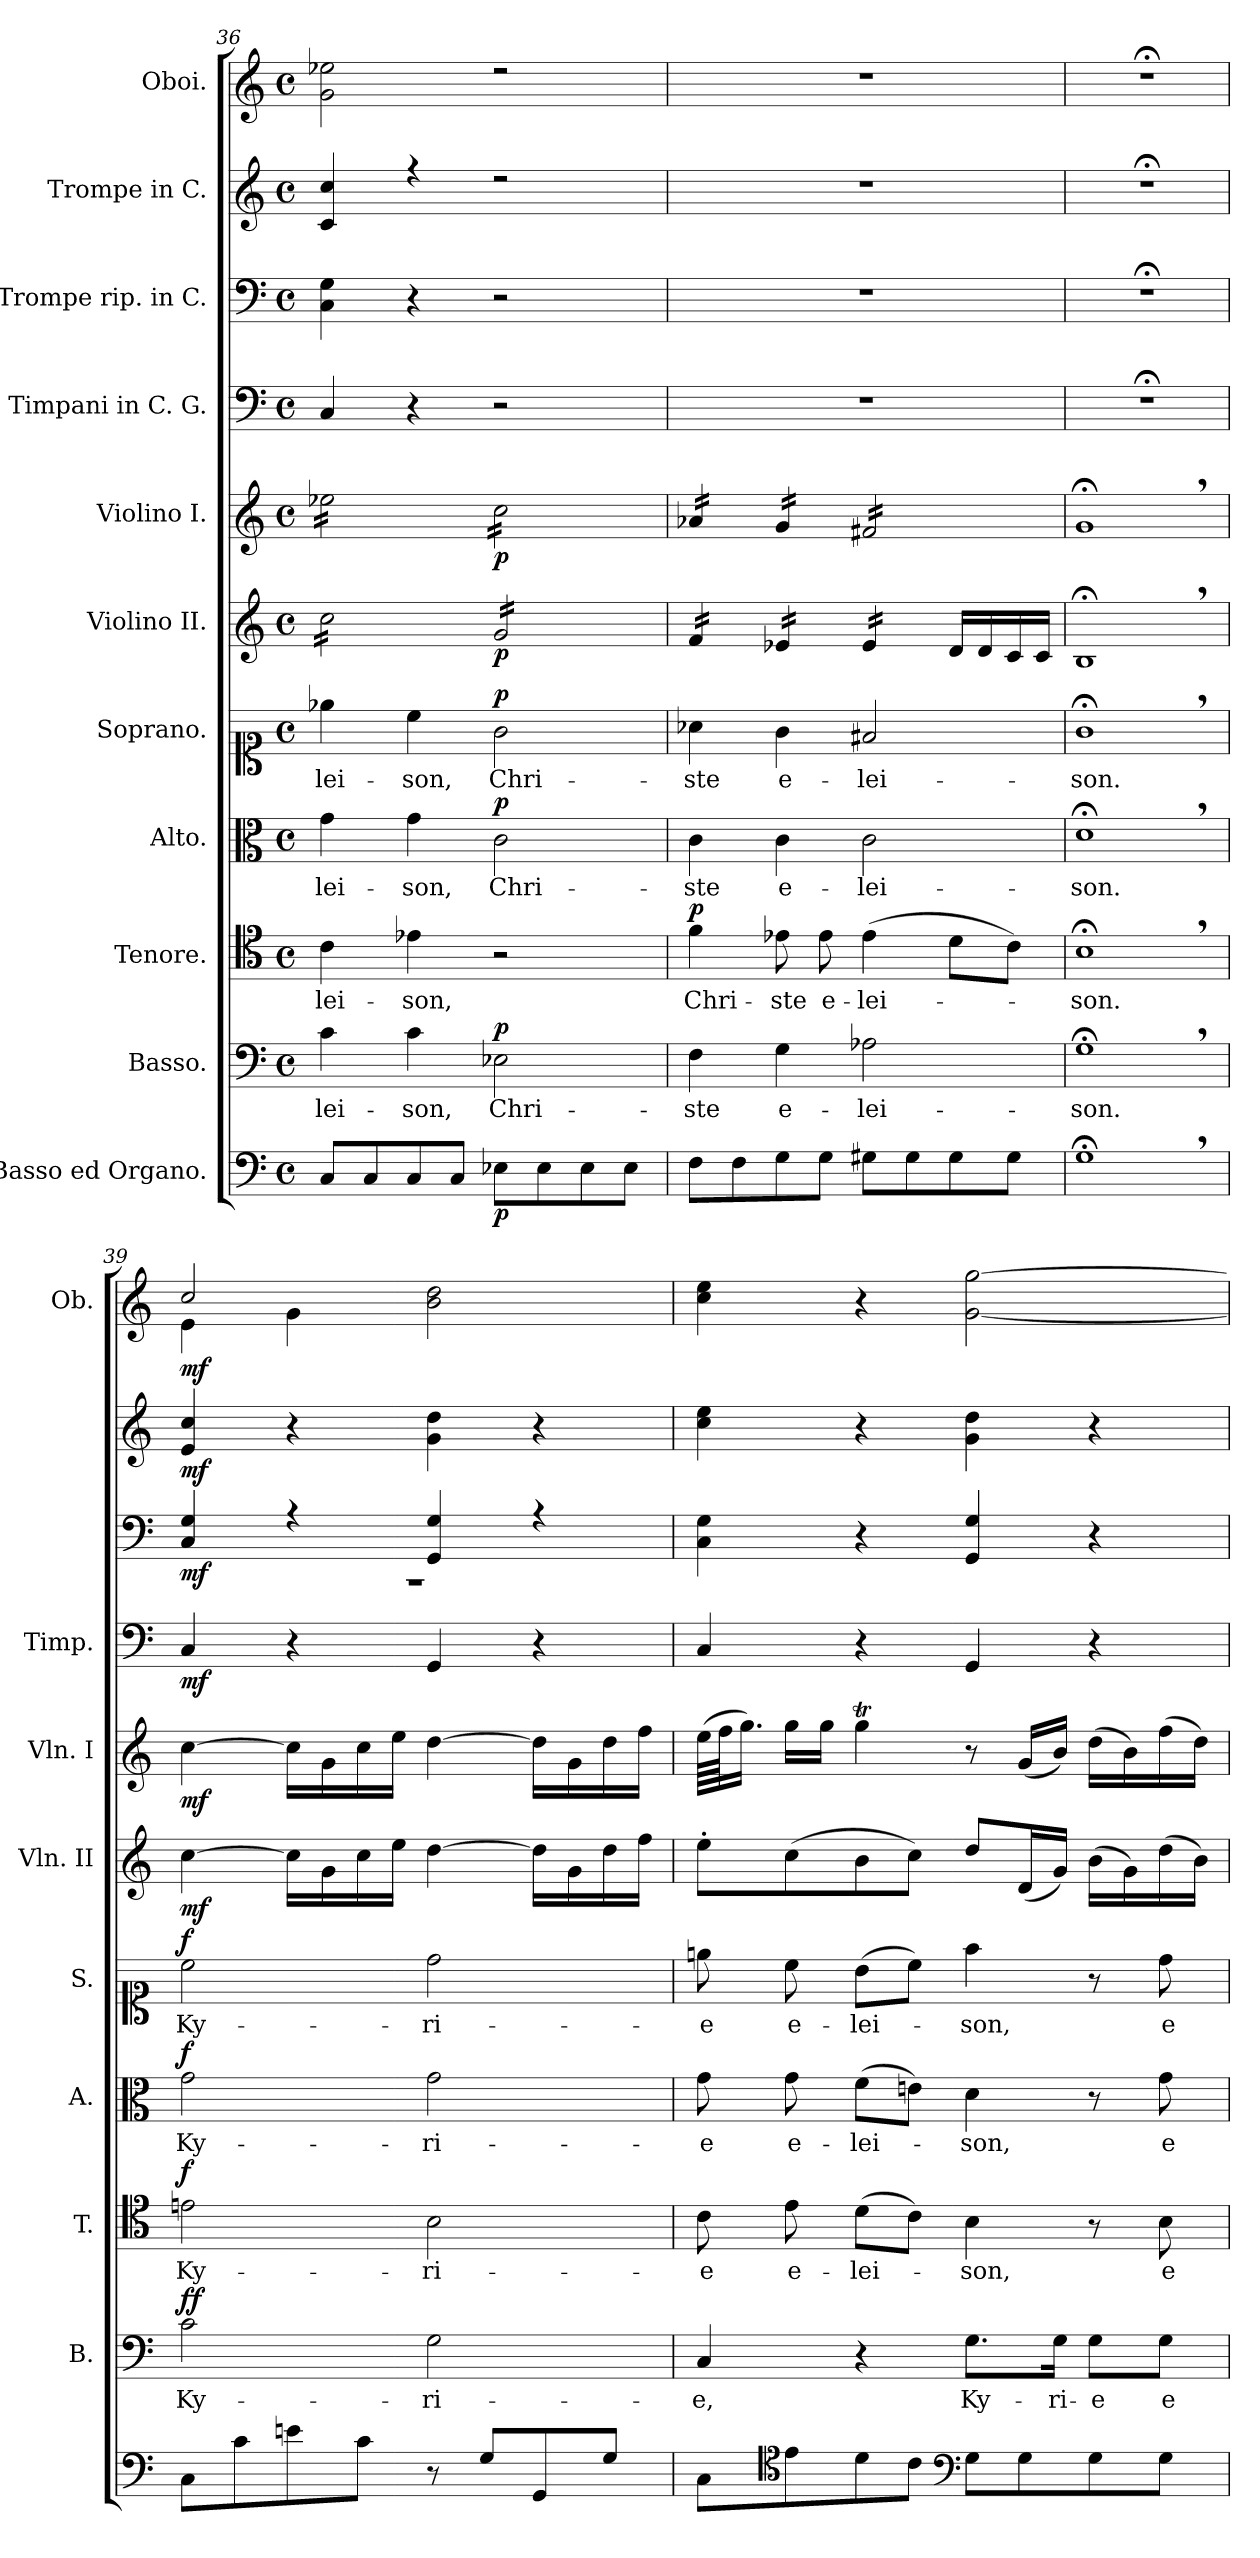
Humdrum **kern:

**kern	**dynam	**kern	**text	**dynam	**kern	**text	**dynam	**kern	**text	**dynam	**kern	**text	**dynam	**kern	**dynam	**kern	**dynam	**kern	**dynam	**kern	**dynam	**kern	**dynam	**kern	**dynam
*part11	*part11	*part10	*part10	*part10	*part9	*part9	*part9	*part8	*part8	*part8	*part7	*part7	*part7	*part6	*part6	*part5	*part5	*part4	*part4	*part3	*part3	*part2	*part2	*part1	*part1
*staff11	*staff11	*staff10	*staff10	*staff10	*staff9	*staff9	*staff9	*staff8	*staff8	*staff8	*staff7	*staff7	*staff7	*staff6	*staff6	*staff5	*staff5	*staff4	*staff4	*staff3	*staff3	*staff2	*staff2	*staff1	*staff1
*I"Basso ed  Organo.	*	*I"Basso.	*	*	*I"Tenore.	*	*	*I"Alto.	*	*	*I"Soprano.	*	*	*I"Violino II.	*	*I"Violino I.	*	*I"Timpani in C. G.	*	*I"Trompe rip. in C.	*	*I"Trompe in C.	*	*I"Oboi.	*
*	*	*I'B.	*	*	*I'T.	*	*	*I'A.	*	*	*I'S.	*	*	*I'Vln. II	*	*I'Vln. I	*	*I'Timp.	*	*	*	*	*	*I'Ob.	*
*clefF4	*	*clefF4	*	*	*clefC4	*	*	*clefC3	*	*	*clefC1	*	*	*clefG2	*	*clefG2	*	*clefF4	*	*clefF4	*	*clefG2	*	*clefG2	*
*k[]	*	*k[]	*	*	*k[]	*	*	*k[]	*	*	*k[]	*	*	*k[]	*	*k[]	*	*k[]	*	*k[]	*	*k[]	*	*k[]	*
*M4/4	*	*M4/4	*	*	*M4/4	*	*	*M4/4	*	*	*M4/4	*	*	*M4/4	*	*M4/4	*	*M4/4	*	*M4/4	*	*M4/4	*	*M4/4	*
*met(c)	*	*met(c)	*	*	*met(c)	*	*	*met(c)	*	*	*met(c)	*	*	*met(c)	*	*met(c)	*	*met(c)	*	*met(c)	*	*met(c)	*	*met(c)	*
=36	=36	=36	=36	=36	=36	=36	=36	=36	=36	=36	=36	=36	=36	=36	=36	=36	=36	=36	=36	=36	=36	=36	=36	=36	=36
!	!	!	!LO:LY:b	!	!	!LO:LY:b	!	!	!LO:LY:b	!	!	!LO:LY:b	!	!	!	!	!	!	!	!	!	!	!	!	!
*	*	*	*	*	*	*	*	*	*	*	*	*	*	*	*	*	*	*	*	*	*	*^	*	*^	*
*	*	*	*	*	*	*	*	*	*	*	*	*	*	*tremolo	*	*	*	*	*	*	*	*	*	*	*	*	*
*	*	*	*	*	*	*	*	*	*	*	*	*	*	*	*	*tremolo	*	*	*	*	*	*	*	*	*	*	*
8C/L	.	4c\	-lei-	.	4c\	-lei-	.	4g\	-lei-	.	4ee-X\	-lei-	.	16cc\LL	.	16ee-X\LL	.	4C/	.	4C\ 4G\	.	4c/ 4cc/	1ryy	.	2g\ 2ee-X\	1ryy	.
.	.	.	.	.	.	.	.	.	.	.	.	.	.	16cc\	.	16ee-X\	.	.	.	.	.	.	.	.	.	.	.
8C/	.	.	.	.	.	.	.	.	.	.	.	.	.	16cc\	.	16ee-X\	.	.	.	.	.	.	.	.	.	.	.
.	.	.	.	.	.	.	.	.	.	.	.	.	.	16cc\	.	16ee-X\	.	.	.	.	.	.	.	.	.	.	.
!	!	!	!LO:LY:b	!	!	!LO:LY:b	!	!	!LO:LY:b	!	!	!LO:LY:b	!	!	!	!	!	!	!	!	!	!	!	!	!	!	!
8C/	.	4c\	-son,	.	4e-X\	-son,	.	4g\	-son,	.	4cc\	-son,	.	16cc\	.	16ee-X\	.	4r	.	4r	.	4r	.	.	.	.	.
.	.	.	.	.	.	.	.	.	.	.	.	.	.	16cc\	.	16ee-X\	.	.	.	.	.	.	.	.	.	.	.
8C/J	.	.	.	.	.	.	.	.	.	.	.	.	.	16cc\	.	16ee-X\	.	.	.	.	.	.	.	.	.	.	.
.	.	.	.	.	.	.	.	.	.	.	.	.	.	16cc\JJ	.	16ee-X\JJ	.	.	.	.	.	.	.	.	.	.	.
!	!LO:DY:b	!	!LO:LY:b	!LO:DY:a	!	!	!	!	!LO:LY:b	!LO:DY:a	!	!LO:LY:b	!LO:DY:a	!	!LO:DY:b	!	!LO:DY:b	!	!	!	!	!	!	!	!	!	!
8E-X\L	p	2E-X\	Chri-	p	2r	.	.	2c\	Chri-	p	2g\	Chri-	p	16g/LL	p	16cc\LL	p	2r	.	2r	.	2r	.	.	2r	.	.
.	.	.	.	.	.	.	.	.	.	.	.	.	.	16g/	.	16cc\	.	.	.	.	.	.	.	.	.	.	.
8E-\	.	.	.	.	.	.	.	.	.	.	.	.	.	16g/	.	16cc\	.	.	.	.	.	.	.	.	.	.	.
.	.	.	.	.	.	.	.	.	.	.	.	.	.	16g/	.	16cc\	.	.	.	.	.	.	.	.	.	.	.
8E-\	.	.	.	.	.	.	.	.	.	.	.	.	.	16g/	.	16cc\	.	.	.	.	.	.	.	.	.	.	.
.	.	.	.	.	.	.	.	.	.	.	.	.	.	16g/	.	16cc\	.	.	.	.	.	.	.	.	.	.	.
8E-\J	.	.	.	.	.	.	.	.	.	.	.	.	.	16g/	.	16cc\	.	.	.	.	.	.	.	.	.	.	.
.	.	.	.	.	.	.	.	.	.	.	.	.	.	16g/JJ	.	16cc\JJ	.	.	.	.	.	.	.	.	.	.	.
*	*	*	*	*	*	*	*	*	*	*	*	*	*	*	*	*	*	*	*	*	*	*v	*v	*	*	*	*
*	*	*	*	*	*	*	*	*	*	*	*	*	*	*	*	*	*	*	*	*	*	*	*	*v	*v	*
=37	=37	=37	=37	=37	=37	=37	=37	=37	=37	=37	=37	=37	=37	=37	=37	=37	=37	=37	=37	=37	=37	=37	=37	=37	=37
*	*	*	*	*	*	*	*	*	*	*	*	*	*	*	*	*	*	*	*	*	*	*	*	*MM76	*
!	!	!	!LO:LY:b	!	!	!LO:LY:b	!LO:DY:a	!	!LO:LY:b	!	!	!LO:LY:b	!	!	!	!	!	!	!	!	!	!	!	!	!
*	*	*	*	*	*	*	*	*	*	*	*	*	*	*	*	*	*	*	*	*	*	*	*	*^	*
*	*	*	*	*	*	*	*	*	*	*	*	*	*	*	*	*	*	*	*	*	*	*	*	*	*^	*
*	*	*	*	*	*	*	*	*	*	*	*	*	*	*	*	*	*	*	*	*	*	*	*	*	*	*^	*
8F\L	.	4F\	-ste	.	4f\	Chri-	p	4c\	-ste	.	4a-X\	-ste	.	16f/LL	.	16a-X/LL	.	1r	.	1r	.	1r	.	1r	4ryy	2ryy	2.ryy	.
.	.	.	.	.	.	.	.	.	.	.	.	.	.	16f/	.	16a-X/	.	.	.	.	.	.	.	.	.	.	.	.
8F\	.	.	.	.	.	.	.	.	.	.	.	.	.	16f/	.	16a-X/	.	.	.	.	.	.	.	.	.	.	.	.
.	.	.	.	.	.	.	.	.	.	.	.	.	.	16f/JJ	.	16a-X/JJ	.	.	.	.	.	.	.	.	.	.	.	.
*	*	*	*	*	*	*	*	*	*	*	*	*	*	*	*	*	*	*	*	*	*	*	*	*MM74	*	*	*	*
!	!	!	!LO:LY:b	!	!	!LO:LY:b	!	!	!LO:LY:b	!	!	!LO:LY:b	!	!	!	!	!	!	!	!	!	!	!	!	!	!	!	!
8G\	.	4G\	e-	.	8e-X\	-ste	.	4c\	e-	.	4g\	e-	.	16e-X/LL	.	16g/LL	.	.	.	.	.	.	.	.	2.ryy	.	.	.
.	.	.	.	.	.	.	.	.	.	.	.	.	.	16e-X/	.	16g/	.	.	.	.	.	.	.	.	.	.	.	.
!	!	!	!	!	!	!LO:LY:b	!	!	!	!	!	!	!	!	!	!	!	!	!	!	!	!	!	!	!	!	!	!
8G\J	.	.	.	.	8e-\	e-	.	.	.	.	.	.	.	16e-X/	.	16g/	.	.	.	.	.	.	.	.	.	.	.	.
.	.	.	.	.	.	.	.	.	.	.	.	.	.	16e-X/JJ	.	16g/JJ	.	.	.	.	.	.	.	.	.	.	.	.
*	*	*	*	*	*	*	*	*	*	*	*	*	*	*	*	*	*	*	*	*	*	*	*	*MM72	*	*	*	*
!	!	!	!LO:LY:b	!	!	!LO:LY:b	!	!	!LO:LY:b	!	!	!LO:LY:b	!	!	!	!	!	!	!	!	!	!	!	!	!	!	!	!
8G#X\L	.	2A-X\	-lei-	.	(>4e-\	-lei-	.	2c\	-lei-	.	2f#X/	-lei-	.	16e-/LL	.	16f#X/LL	.	.	.	.	.	.	.	.	.	2ryy	.	.
.	.	.	.	.	.	.	.	.	.	.	.	.	.	16e-/	.	16f#X/	.	.	.	.	.	.	.	.	.	.	.	.
8G#\	.	.	.	.	.	.	.	.	.	.	.	.	.	16e-/	.	16f#X/	.	.	.	.	.	.	.	.	.	.	.	.
.	.	.	.	.	.	.	.	.	.	.	.	.	.	16e-/JJ	.	16f#X/	.	.	.	.	.	.	.	.	.	.	.	.
*	*	*	*	*	*	*	*	*	*	*	*	*	*	*Xtremolo	*	*	*	*	*	*	*	*	*	*	*	*	*	*
*	*	*	*	*	*	*	*	*	*	*	*	*	*	*	*	*	*	*	*	*	*	*	*	*MM70	*	*	*	*
8G#\	.	.	.	.	8d\L	.	.	.	.	.	.	.	.	16d/LL	.	16f#X/	.	.	.	.	.	.	.	.	.	.	4ryy	.
.	.	.	.	.	.	.	.	.	.	.	.	.	.	16d/	.	16f#X/	.	.	.	.	.	.	.	.	.	.	.	.
8G#\J	.	.	.	.	8c\J)	.	.	.	.	.	.	.	.	16c/	.	16f#X/	.	.	.	.	.	.	.	.	.	.	.	.
.	.	.	.	.	.	.	.	.	.	.	.	.	.	16c/JJ	.	16f#X/JJ	.	.	.	.	.	.	.	.	.	.	.	.
*	*	*	*	*	*	*	*	*	*	*	*	*	*	*	*	*Xtremolo	*	*	*	*	*	*	*	*	*	*	*	*
=38	=38	=38	=38	=38	=38	=38	=38	=38	=38	=38	=38	=38	=38	=38	=38	=38	=38	=38	=38	=38	=38	=38	=38	=38	=38	=38	=38	=38
!	!	!	!LO:LY:b	!	!	!LO:LY:b	!	!	!LO:LY:b	!	!	!LO:LY:b	!	!	!	!	!	!	!	!	!	!	!	!	!	!	!	!
*	*	*	*	*	*	*	*	*	*	*	*	*	*	*	*	*	*	*	*	*	*	*	*	*v	*v	*v	*v	*
1G;<,	.	1G;<,	-son.	.	1B;<,	-son.	.	1d;<,	-son.	.	1g;<,	-son.	.	1B;<,	.	1g;<,	.	1r;<	.	1r;<	.	1r;<	.	1r;<	.
!!LO:PB:g=z
=39	=39	=39	=39	=39	=39	=39	=39	=39	=39	=39	=39	=39	=39	=39	=39	=39	=39	=39	=39	=39	=39	=39	=39	=39	=39
*	*	*	*	*	*	*	*	*	*	*	*	*	*	*	*	*	*	*	*	*	*	*	*	*MM78	*
!	!	!	!LO:LY:b	!LO:DY:a	!	!LO:LY:b	!	!	!LO:LY:b	!	!	!LO:LY:b	!	!	!	!	!	!	!	!	!	!	!	!	!
*	*	*	*	*	*	*	*	*	*	*	*	*	*	*	*	*	*	*	*	*^	*	*	*	*^	*
!	!	!	!	!LO:DY:n=1:a	!	!	!LO:DY:a	!	!	!LO:DY:a	!	!	!LO:DY:a	!	!LO:DY:b	!	!LO:DY:b	!	!LO:DY:b	!	!	!LO:DY:b	!	!LO:DY:b	!	!	!LO:DY:b
8C\L	.	2c\	Ky-	f f	2en\	Ky-	f	2g\	Ky-	f	2cc\	Ky-	f	[4cc\	mf	[4cc\	mf	4C/	mf	4C/ 4G/	1r	mf	4e/ 4cc/	mf	2cc/	4e\	mf
8c\	.	.	.	.	.	.	.	.	.	.	.	.	.	.	.	.	.	.	.	.	.	.	.	.	.	.	.
8en\	.	.	.	.	.	.	.	.	.	.	.	.	.	16cc\LL]	.	16cc\LL]	.	4r	.	4r	.	.	4r	.	.	4g\	.
.	.	.	.	.	.	.	.	.	.	.	.	.	.	16g\	.	16g\	.	.	.	.	.	.	.	.	.	.	.
8c\J	.	.	.	.	.	.	.	.	.	.	.	.	.	16cc\	.	16cc\	.	.	.	.	.	.	.	.	.	.	.
.	.	.	.	.	.	.	.	.	.	.	.	.	.	16ee\JJ	.	16ee\JJ	.	.	.	.	.	.	.	.	.	.	.
!	!	!	!LO:LY:b	!	!	!LO:LY:b	!	!	!LO:LY:b	!	!	!LO:LY:b	!	!	!	!	!	!	!	!	!	!	!	!	!	!	!
8r	.	2G\	-ri-	.	2B\	-ri-	.	2g\	-ri-	.	2dd\	-ri-	.	[4dd\	.	[4dd\	.	4GG/	.	4GG/ 4G/	.	.	4g\ 4dd\	.	2b\ 2dd\	2ryy	.
8G/L	.	.	.	.	.	.	.	.	.	.	.	.	.	.	.	.	.	.	.	.	.	.	.	.	.	.	.
8GG/	.	.	.	.	.	.	.	.	.	.	.	.	.	16dd\LL]	.	16dd\LL]	.	4r	.	4r	.	.	4r	.	.	.	.
.	.	.	.	.	.	.	.	.	.	.	.	.	.	16g\	.	16g\	.	.	.	.	.	.	.	.	.	.	.
8G/J	.	.	.	.	.	.	.	.	.	.	.	.	.	16dd\	.	16dd\	.	.	.	.	.	.	.	.	.	.	.
.	.	.	.	.	.	.	.	.	.	.	.	.	.	16ff\JJ	.	16ff\JJ	.	.	.	.	.	.	.	.	.	.	.
*	*	*	*	*	*	*	*	*	*	*	*	*	*	*	*	*	*	*	*	*v	*v	*	*	*	*v	*v	*
=40	=40	=40	=40	=40	=40	=40	=40	=40	=40	=40	=40	=40	=40	=40	=40	=40	=40	=40	=40	=40	=40	=40	=40	=40	=40
!	!	!	!LO:LY:b	!	!	!LO:LY:b	!	!	!LO:LY:b	!	!	!LO:LY:b	!	!	!	!	!	!	!	!	!	!	!	!	!
8C\L	.	4C/	-e,	.	8c\	-e	.	8g\	-e	.	8een\	-e	.	8ee'\L	.	(>64ee\LLLL	.	4C/	.	4C\ 4G\	.	4cc\ 4ee\	.	4cc\ 4ee\	.
.	.	.	.	.	.	.	.	.	.	.	.	.	.	.	.	64ff\JJ	.	.	.	.	.	.	.	.	.
.	.	.	.	.	.	.	.	.	.	.	.	.	.	.	.	16.gg\JJ)	.	.	.	.	.	.	.	.	.
*clefC4	*	*	*	*	*	*	*	*	*	*	*	*	*	*	*	*	*	*	*	*	*	*	*	*	*
!	!	!	!	!	!	!LO:LY:b	!	!	!LO:LY:b	!	!	!LO:LY:b	!	!	!	!	!	!	!	!	!	!	!	!	!
8e\	.	.	.	.	8e\	e-	.	8g\	e-	.	8cc\	e-	.	(>8cc\	.	16gg\LL	.	.	.	.	.	.	.	.	.
.	.	.	.	.	.	.	.	.	.	.	.	.	.	.	.	16gg\JJ	.	.	.	.	.	.	.	.	.
!	!	!	!	!	!	!LO:LY:b	!	!	!LO:LY:b	!	!	!LO:LY:b	!	!	!	!	!	!	!	!	!	!	!	!	!
8d\	.	4r	.	.	(>8d\L	-lei-	.	(>8f\L	-lei-	.	(>8b\L	-lei-	.	8b\	.	4ggT\	.	4r	.	4r	.	4r	.	4r	.
8c\J	.	.	.	.	8c\J)	.	.	8en\J)	.	.	8cc\J)	.	.	8cc\J)	.	.	.	.	.	.	.	.	.	.	.
*clefF4	*	*	*	*	*	*	*	*	*	*	*	*	*	*	*	*	*	*	*	*	*	*	*	*	*
!	!	!	!LO:LY:b	!	!	!LO:LY:b	!	!	!LO:LY:b	!	!	!LO:LY:b	!	!	!	!	!	!	!	!	!	!	!	!	!
8G\L	.	8.G\L	Ky-	.	4B\	-son,	.	4d\	-son,	.	4ff\	-son,	.	8dd/L	.	8r	.	4GG/	.	4GG/ 4G/	.	4g\ 4dd\	.	[2g\ [2gg\	.
8G\	.	.	.	.	.	.	.	.	.	.	.	.	.	(<16d/L	.	(<16g/LL	.	.	.	.	.	.	.	.	.
!	!	!	!LO:LY:b	!	!	!	!	!	!	!	!	!	!	!	!	!	!	!	!	!	!	!	!	!	!
.	.	16G\Jk	-ri-	.	.	.	.	.	.	.	.	.	.	16g/JJ)	.	16b/JJ)	.	.	.	.	.	.	.	.	.
!	!	!	!LO:LY:b	!	!	!	!	!	!	!	!	!	!	!	!	!	!	!	!	!	!	!	!	!	!
8G\	.	8G\L	-e	.	8r	.	.	8r	.	.	8r	.	.	(>16b\LL	.	(>16dd\LL	.	4r	.	4r	.	4r	.	.	.
.	.	.	.	.	.	.	.	.	.	.	.	.	.	16g\)	.	16b\)	.	.	.	.	.	.	.	.	.
!	!	!	!LO:LY:b	!	!	!LO:LY:b	!	!	!LO:LY:b	!	!	!LO:LY:b	!	!	!	!	!	!	!	!	!	!	!	!	!
8G\J	.	8G\J	e-	.	8B\	e-	.	8g\	e-	.	8dd\	e-	.	(>16dd\	.	(>16ff\	.	.	.	.	.	.	.	.	.
.	.	.	.	.	.	.	.	.	.	.	.	.	.	16b\JJ)	.	16dd\JJ)	.	.	.	.	.	.	.	.	.
=	=	=	=	=	=	=	=	=	=	=	=	=	=	=	=	=	=	=	=	=	=	=	=	=	=
*-	*-	*-	*-	*-	*-	*-	*-	*-	*-	*-	*-	*-	*-	*-	*-	*-	*-	*-	*-	*-	*-	*-	*-	*-	*-
